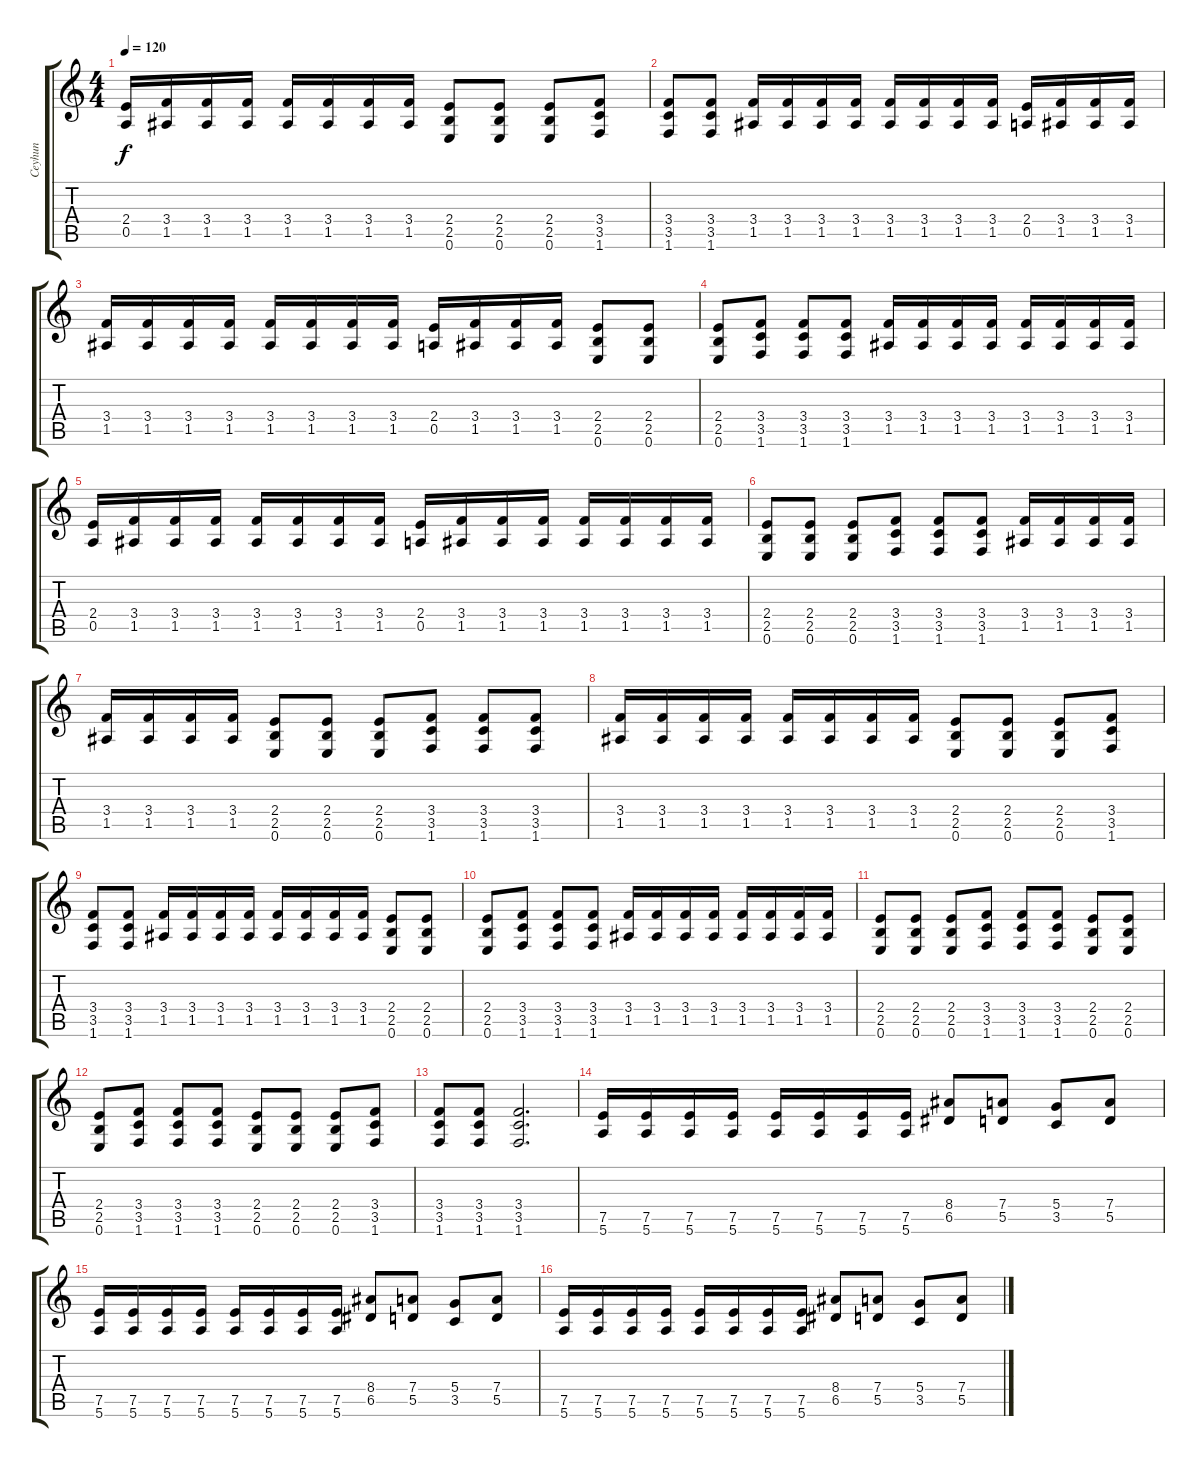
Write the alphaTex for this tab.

\track ("Ceyhun" "Ceyhun") {instrument overdrivenguitar}
\staff {score tabs}
\tuning (E4 B3 G3 D3 A2 E2) {hide}
\ts (4 4)
\tempo 120
\clef g2
\ks c
(2.4 0.5).16{dy f} (3.4 1.5).16 (3.4 1.5).16 (3.4 1.5).16 (3.4 1.5).16 (3.4 1.5).16 (3.4 1.5).16 (3.4 1.5).16 (2.4 2.5 0.6).8 (2.4 2.5 0.6).8 (2.4 2.5 0.6).8 (3.4 3.5 1.6).8 |
(3.4 3.5 1.6).8 (3.4 3.5 1.6).8 (3.4 1.5).16 (3.4 1.5).16 (3.4 1.5).16 (3.4 1.5).16 (3.4 1.5).16 (3.4 1.5).16 (3.4 1.5).16 (3.4 1.5).16 (2.4 0.5).16 (3.4 1.5).16 (3.4 1.5).16 (3.4 1.5).16 |
(3.4 1.5).16 (3.4 1.5).16 (3.4 1.5).16 (3.4 1.5).16 (3.4 1.5).16 (3.4 1.5).16 (3.4 1.5).16 (3.4 1.5).16 (2.4 0.5).16 (3.4 1.5).16 (3.4 1.5).16 (3.4 1.5).16 (2.4 2.5 0.6).8 (2.4 2.5 0.6).8 |
(2.4 2.5 0.6).8 (3.4 3.5 1.6).8 (3.4 3.5 1.6).8 (3.4 3.5 1.6).8 (3.4 1.5).16 (3.4 1.5).16 (3.4 1.5).16 (3.4 1.5).16 (3.4 1.5).16 (3.4 1.5).16 (3.4 1.5).16 (3.4 1.5).16 |
(2.4 0.5).16 (3.4 1.5).16 (3.4 1.5).16 (3.4 1.5).16 (3.4 1.5).16 (3.4 1.5).16 (3.4 1.5).16 (3.4 1.5).16 (2.4 0.5).16 (3.4 1.5).16 (3.4 1.5).16 (3.4 1.5).16 (3.4 1.5).16 (3.4 1.5).16 (3.4 1.5).16 (3.4 1.5).16 |
(2.4 2.5 0.6).8 (2.4 2.5 0.6).8 (2.4 2.5 0.6).8 (3.4 3.5 1.6).8 (3.4 3.5 1.6).8 (3.4 3.5 1.6).8 (3.4 1.5).16 (3.4 1.5).16 (3.4 1.5).16 (3.4 1.5).16 |
(3.4 1.5).16 (3.4 1.5).16 (3.4 1.5).16 (3.4 1.5).16 (2.4 2.5 0.6).8 (2.4 2.5 0.6).8 (2.4 2.5 0.6).8 (3.4 3.5 1.6).8 (3.4 3.5 1.6).8 (3.4 3.5 1.6).8 |
(3.4 1.5).16 (3.4 1.5).16 (3.4 1.5).16 (3.4 1.5).16 (3.4 1.5).16 (3.4 1.5).16 (3.4 1.5).16 (3.4 1.5).16 (2.4 2.5 0.6).8 (2.4 2.5 0.6).8 (2.4 2.5 0.6).8 (3.4 3.5 1.6).8 |
(3.4 3.5 1.6).8 (3.4 3.5 1.6).8 (3.4 1.5).16 (3.4 1.5).16 (3.4 1.5).16 (3.4 1.5).16 (3.4 1.5).16 (3.4 1.5).16 (3.4 1.5).16 (3.4 1.5).16 (2.4 2.5 0.6).8 (2.4 2.5 0.6).8 |
(2.4 2.5 0.6).8 (3.4 3.5 1.6).8 (3.4 3.5 1.6).8 (3.4 3.5 1.6).8 (3.4 1.5).16 (3.4 1.5).16 (3.4 1.5).16 (3.4 1.5).16 (3.4 1.5).16 (3.4 1.5).16 (3.4 1.5).16 (3.4 1.5).16 |
(2.4 2.5 0.6).8 (2.4 2.5 0.6).8 (2.4 2.5 0.6).8 (3.4 3.5 1.6).8 (3.4 3.5 1.6).8 (3.4 3.5 1.6).8 (2.4 2.5 0.6).8 (2.4 2.5 0.6).8 |
(2.4 2.5 0.6).8 (3.4 3.5 1.6).8 (3.4 3.5 1.6).8 (3.4 3.5 1.6).8 (2.4 2.5 0.6).8 (2.4 2.5 0.6).8 (2.4 2.5 0.6).8 (3.4 3.5 1.6).8 |
(3.4 3.5 1.6).8 (3.4 3.5 1.6).8 (3.4 3.5 1.6).2{d} |
(7.5 5.6).16 (7.5 5.6).16 (7.5 5.6).16 (7.5 5.6).16 (7.5 5.6).16 (7.5 5.6).16 (7.5 5.6).16 (7.5 5.6).16 (8.4 6.5).8 (7.4 5.5).8 (5.4 3.5).8 (7.4 5.5).8 |
(7.5 5.6).16 (7.5 5.6).16 (7.5 5.6).16 (7.5 5.6).16 (7.5 5.6).16 (7.5 5.6).16 (7.5 5.6).16 (7.5 5.6).16 (8.4 6.5).8 (7.4 5.5).8 (5.4 3.5).8 (7.4 5.5).8 |
(7.5 5.6).16 (7.5 5.6).16 (7.5 5.6).16 (7.5 5.6).16 (7.5 5.6).16 (7.5 5.6).16 (7.5 5.6).16 (7.5 5.6).16 (8.4 6.5).8 (7.4 5.5).8 (5.4 3.5).8 (7.4 5.5).8
